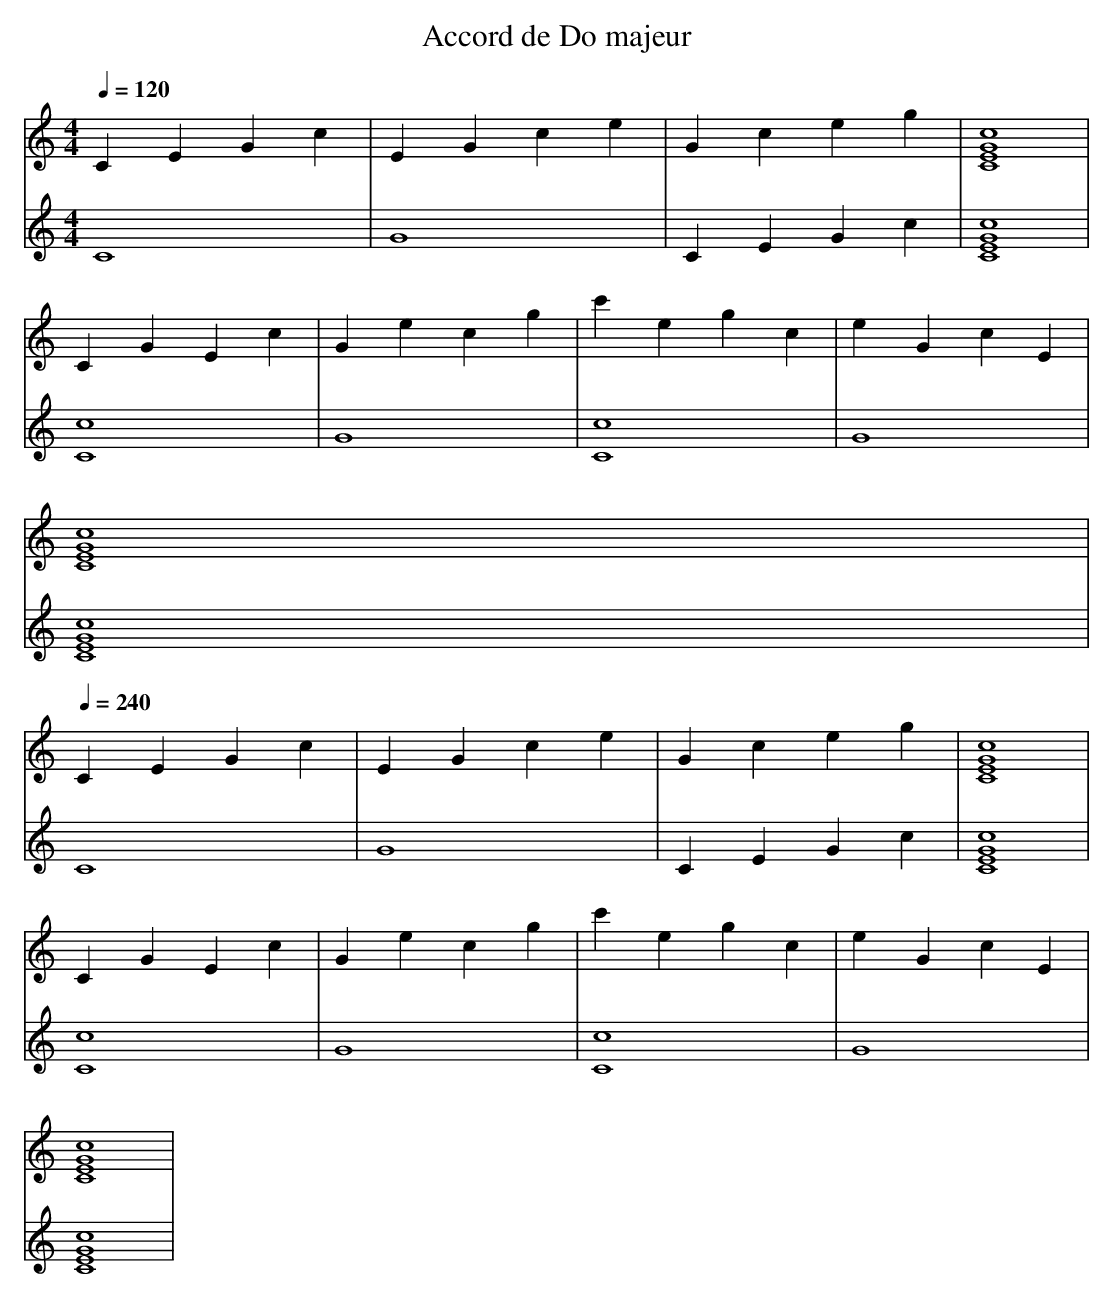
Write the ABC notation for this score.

X:1
T:Accord de Do majeur
M: 4/4
L: 1/4
Q:1/4=120
K:C
V:1
C E G c | E G c e | G c e g | [C4 E4 G4 c4] |
C G E c | G e c g | c' e g c | e G c E |
[C4 E4 G4 c4] |
Q:1/4=240
C E G c | E G c e | G c e g | [C4 E4 G4 c4] |
C G E c | G e c g | c' e g c | e G c E |
[C4 E4 G4 c4] |
V:2
C4 | G4 | C E G c | [C4 E4 G4 c4] |
[C4 c4] | G4 | [C4 c4] | G4 |
[C4 E4 G4 c4] |
Q:1/4=240
C4 | G4 | C E G c | [C4 E4 G4 c4] |
[C4 c4] | G4 | [C4 c4] | G4 |
[C4 E4 G4 c4] |
